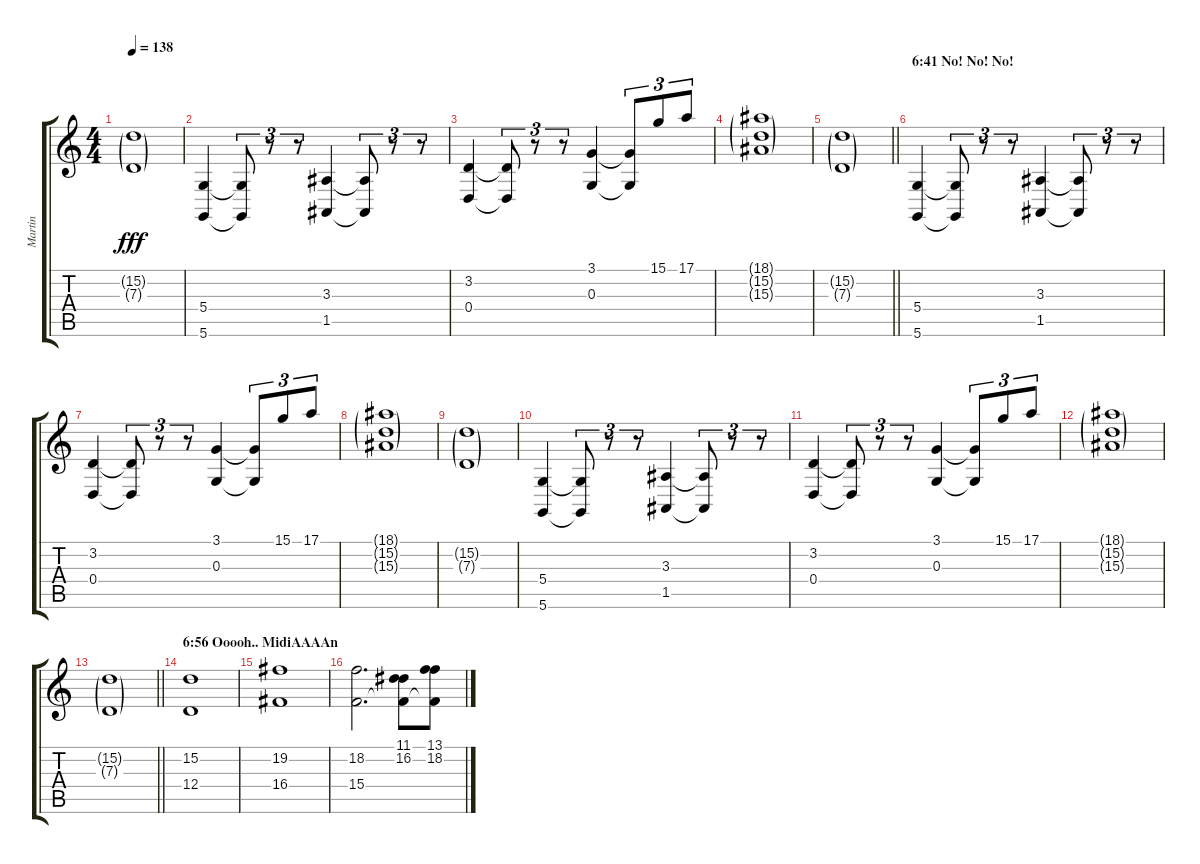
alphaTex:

\track ("Martin" "Martin") {instrument musicbox}
\staff {score tabs}
\tuning (E4 B3 G3 D3 A2 D2) {hide}
\ts (4 4)
\tempo 138
\clef g2
\ks c
(15.2{g} 7.3{g}).1{dy fff} |
(5.4 5.6).4{instrument viola} (5.4{t} 5.6{t}).8{tu (3 2)} r.8{tu (3 2)} r.8{tu (3 2)} (3.3 1.5).4 (3.3{t} 1.5{t}).8{tu (3 2)} r.8{tu (3 2)} r.8{tu (3 2)} |
(3.2 0.4).4 (3.2{t} 0.4{t}).8{tu (3 2)} r.8{tu (3 2)} r.8{tu (3 2)} (3.1 0.3).4 (3.1{t} 0.3{t}).8{tu (3 2)} 15.1.8{tu (3 2) instrument stringensemble2} 17.1.8{tu (3 2)} |
(18.1{g} 15.2{g} 15.3{g}).1{instrument stringensemble2} |
\barLineRight lightlight
(15.2{g} 7.3{g}).1 |
\section ("" "6:41 No! No! No!")
(5.4 5.6).4{instrument viola} (5.4{t} 5.6{t}).8{tu (3 2)} r.8{tu (3 2)} r.8{tu (3 2)} (3.3 1.5).4 (3.3{t} 1.5{t}).8{tu (3 2)} r.8{tu (3 2)} r.8{tu (3 2)} |
(3.2 0.4).4 (3.2{t} 0.4{t}).8{tu (3 2)} r.8{tu (3 2)} r.8{tu (3 2)} (3.1 0.3).4 (3.1{t} 0.3{t}).8{tu (3 2)} 15.1.8{tu (3 2) instrument stringensemble2} 17.1.8{tu (3 2)} |
(18.1{g} 15.2{g} 15.3{g}).1{instrument stringensemble2} |
(15.2{g} 7.3{g}).1 |
(5.4 5.6).4{instrument viola} (5.4{t} 5.6{t}).8{tu (3 2)} r.8{tu (3 2)} r.8{tu (3 2)} (3.3 1.5).4 (3.3{t} 1.5{t}).8{tu (3 2)} r.8{tu (3 2)} r.8{tu (3 2)} |
(3.2 0.4).4 (3.2{t} 0.4{t}).8{tu (3 2)} r.8{tu (3 2)} r.8{tu (3 2)} (3.1 0.3).4 (3.1{t} 0.3{t}).8{tu (3 2)} 15.1.8{tu (3 2) instrument stringensemble2} 17.1.8{tu (3 2)} |
(18.1{g} 15.2{g} 15.3{g}).1{instrument stringensemble2} |
\barLineRight lightlight
(15.2{g} 7.3{g}).1 |
\section ("" "6:56 Ooooh.. MidiAAAAn")
(15.2 12.4).1{instrument choiraahs} |
(19.2 16.4).1 |
(18.2 15.4).2{d} (11.1 16.2 15.4{t}).8 (13.1 18.2 15.4{t}).8
